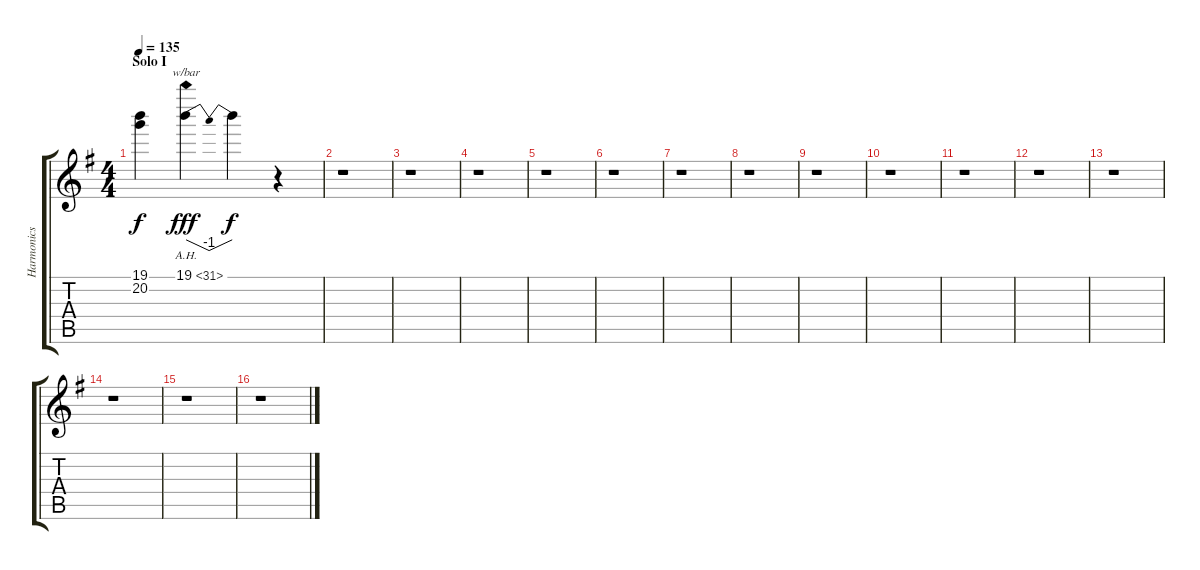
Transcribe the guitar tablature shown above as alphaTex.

\track ("Harmonics" "Harmonics") {instrument distortionguitar}
\staff {score tabs}
\tuning (E4 B3 G3 D3 A2 E2) {hide}
\ts (4 4)
\section ("" "Solo I")
\tempo 135
\clef g2
\ks g
(19.1{t} 20.2{t}).4{dy f} 19.1{ah 12}.4{tbe (dip default 0 0 8 -4 53 -4 60 0) dy fff} 19.1{t}.4{dy f} r.4 |
r.1 |
r.1 |
r.1 |
r.1 |
r.1 |
r.1 |
r.1 |
r.1 |
r.1 |
r.1 |
r.1 |
r.1 |
r.1 |
r.1 |
r.1
